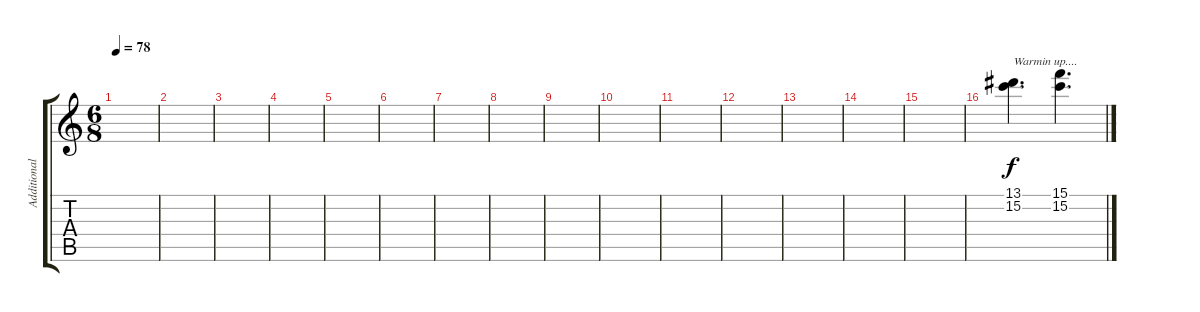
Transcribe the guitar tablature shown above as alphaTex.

\track ("Additional/Solo Guitar" "Additional") {instrument overdrivenguitar}
\staff {score tabs}
\tuning (D4 A3 F3 C3 G2 C2) {hide}
\ts (6 8)
\tempo 78
\clef g2
\ks c
|
|
|
|
|
|
|
|
|
|
|
|
|
|
|
(13.1 15.2).4{d txt "Warmin up...." dy f} (15.1 15.2).4{d}
